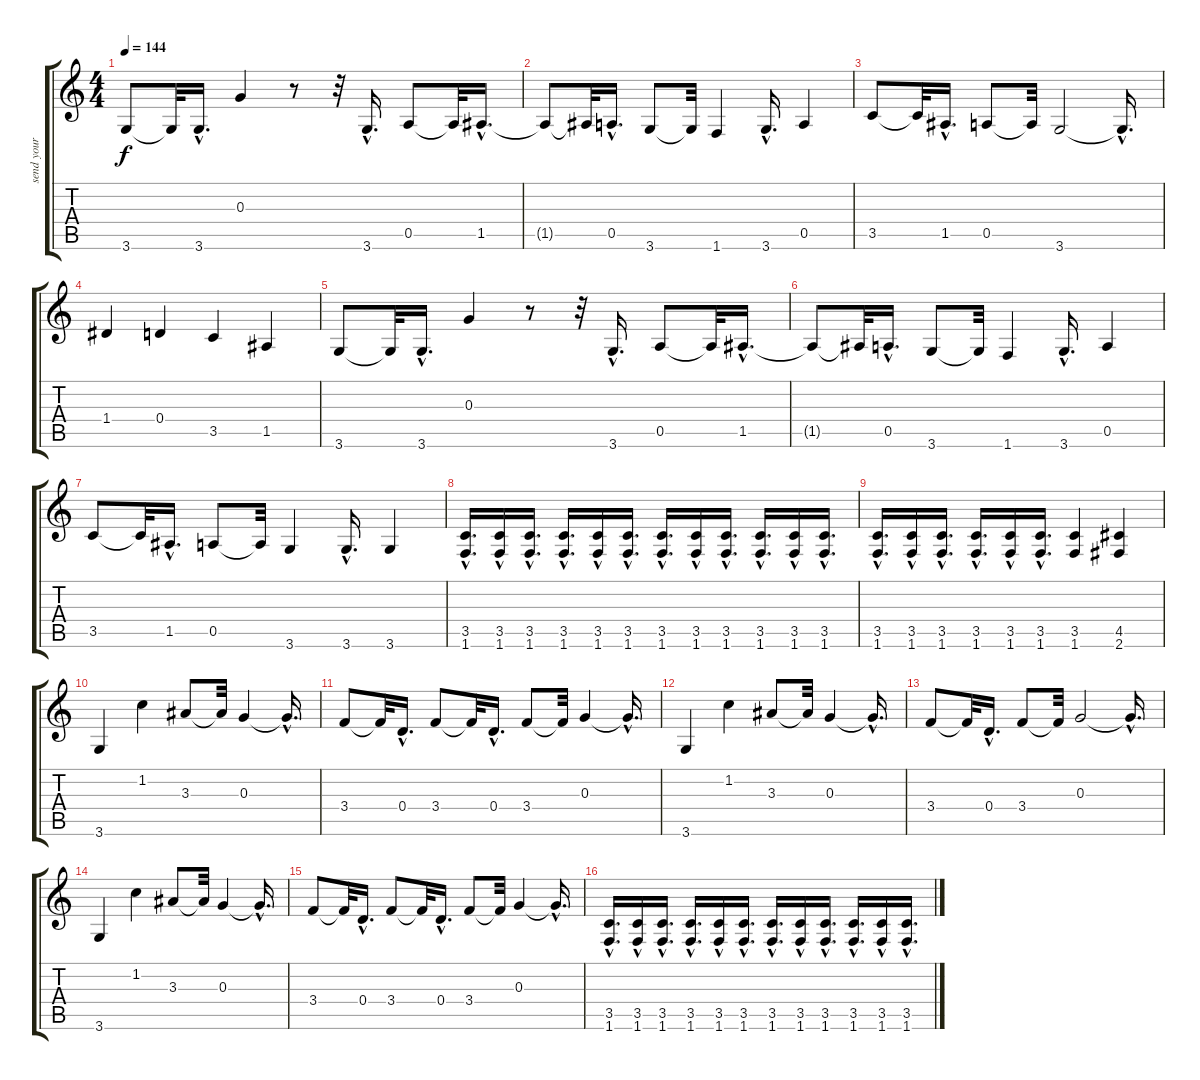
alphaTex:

\track ("send your comments" "send your ") {instrument distortionguitar}
\staff {score tabs}
\tuning (E4 B3 G3 D3 A2 E2) {hide}
\ts (4 4)
\tempo 144
\clef g2
\ks c
3.6.8{dy f} 3.6{t}.32 3.6{hac}.16{d} 0.3.4 r.8 r.32 3.6{hac}.16{d} 0.5.8 0.5{t}.32 1.5{hac}.16{d} |
1.5{t}.8 1.5{t}.32 0.5{hac}.16{d} 3.6.8 3.6{t}.32 1.6.4 3.6{hac}.16{d} 0.5.4 |
3.5.8 3.5{t}.32 1.5{hac}.16{d} 0.5.8 0.5{t}.32 3.6.2 3.6{hac t}.16{d} |
1.4.4 0.4.4 3.5.4 1.5.4 |
3.6.8 3.6{t}.32 3.6{hac}.16{d} 0.3.4 r.8 r.32 3.6{hac}.16{d} 0.5.8 0.5{t}.32 1.5{hac}.16{d} |
1.5{t}.8 1.5{t}.32 0.5{hac}.16{d} 3.6.8 3.6{t}.32 1.6.4 3.6{hac}.16{d} 0.5.4 |
3.5.8 3.5{t}.32 1.5{hac}.16{d} 0.5.8 0.5{t}.32 3.6.4 3.6{hac}.16{d} 3.6.4 |
(3.5{hac} 1.6{hac}).16{d} (3.5{hac} 1.6{hac}).16 (3.5{hac} 1.6{hac}).16{d} (3.5{hac} 1.6{hac}).16{d} (3.5{hac} 1.6{hac}).16 (3.5{hac} 1.6{hac}).16{d} (3.5{hac} 1.6{hac}).16{d} (3.5{hac} 1.6{hac}).16 (3.5{hac} 1.6{hac}).16{d} (3.5{hac} 1.6{hac}).16{d} (3.5{hac} 1.6{hac}).16 (3.5{hac} 1.6{hac}).16{d} |
(3.5{hac} 1.6{hac}).16{d} (3.5{hac} 1.6{hac}).16 (3.5{hac} 1.6{hac}).16{d} (3.5{hac} 1.6{hac}).16{d} (3.5{hac} 1.6{hac}).16 (3.5{hac} 1.6{hac}).16{d} (3.5 1.6).4 (4.5 2.6).4 |
3.6.4 1.2.4 3.3.8 3.3{t}.32 0.3.4 0.3{hac t}.16{d} |
3.4.8 3.4{t}.32 0.4{hac}.16{d} 3.4.8 3.4{t}.32 0.4{hac}.16{d} 3.4.8 3.4{t}.32 0.3.4 0.3{hac t}.16{d} |
3.6.4 1.2.4 3.3.8 3.3{t}.32 0.3.4 0.3{hac t}.16{d} |
3.4.8 3.4{t}.32 0.4{hac}.16{d} 3.4.8 3.4{t}.32 0.3.2 0.3{hac t}.16{d} |
3.6.4 1.2.4 3.3.8 3.3{t}.32 0.3.4 0.3{hac t}.16{d} |
3.4.8 3.4{t}.32 0.4{hac}.16{d} 3.4.8 3.4{t}.32 0.4{hac}.16{d} 3.4.8 3.4{t}.32 0.3.4 0.3{hac t}.16{d} |
(3.5{hac} 1.6{hac}).16{d} (3.5{hac} 1.6{hac}).16 (3.5{hac} 1.6{hac}).16{d} (3.5{hac} 1.6{hac}).16{d} (3.5{hac} 1.6{hac}).16 (3.5{hac} 1.6{hac}).16{d} (3.5{hac} 1.6{hac}).16{d} (3.5{hac} 1.6{hac}).16 (3.5{hac} 1.6{hac}).16{d} (3.5{hac} 1.6{hac}).16{d} (3.5{hac} 1.6{hac}).16 (3.5{hac} 1.6{hac}).16{d}
